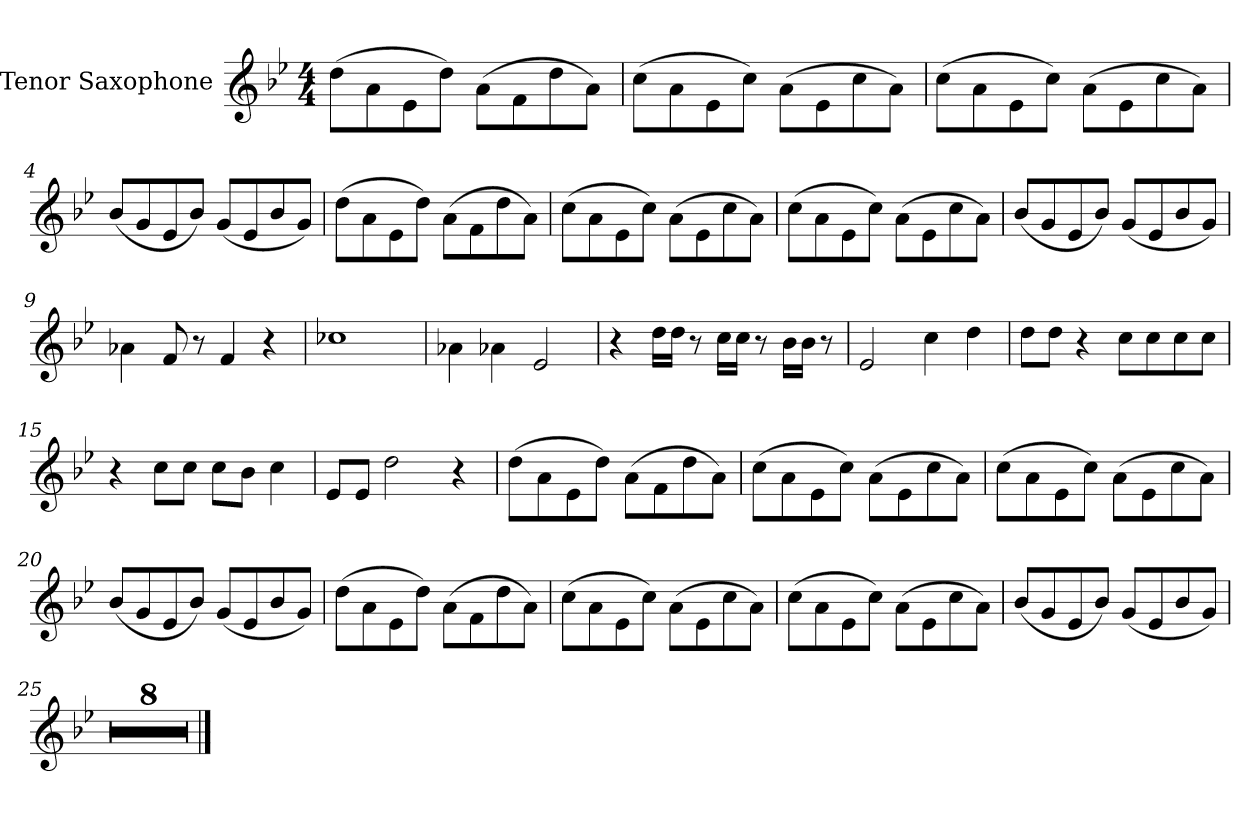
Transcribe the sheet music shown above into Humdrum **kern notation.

**kern
*part1
*staff1
*I"Tenor Saxophone
*I'T. Sax.
*clefG2
*ITrd8c14
*k[b-e-]
*B-:
*M4/4
=1
(8d\L
8A\
8E-\
8d\J)
(8A\L
8F\
8d\
8A\J)
=2
(8c\L
8A\
8E-\
8c\J)
(8A\L
8E-\
8c\
8A\J)
=3
(8c\L
8A\
8E-\
8c\J)
(8A\L
8E-\
8c\
8A\J)
=4
(8B-/L
8G/
8E-/
8B-/J)
(8G/L
8E-/
8B-/
8G/J)
!!LO:LB:g=z
=5
(8d\L
8A\
8E-\
8d\J)
(8A\L
8F\
8d\
8A\J)
=6
(8c\L
8A\
8E-\
8c\J)
(8A\L
8E-\
8c\
8A\J)
=7
(8c\L
8A\
8E-\
8c\J)
(8A\L
8E-\
8c\
8A\J)
=8
(8B-/L
8G/
8E-/
8B-/J)
(8G/L
8E-/
8B-/
8G/J)
=9
4A-X\
8F/
8r
4F/
4r
=10
1c-X
!!LO:LB:g=z
=11
4A-X\
4A-X\
2E-/
=12
4r
16d\LL
16d\JJ
8r
16c\LL
16c\JJ
8r
16B-\LL
16B-\JJ
8r
=13
2E-/
4c\
4d\
=14
8d\L
8d\J
4r
8c\L
8c\
8c\
8c\J
=15
4r
8c\L
8c\J
8c\L
8B-\J
4c\
=16
8E-/L
8E-/J
2d\
4r
!!LO:LB:g=z
=17
(8d\L
8A\
8E-\
8d\J)
(8A\L
8F\
8d\
8A\J)
=18
(8c\L
8A\
8E-\
8c\J)
(8A\L
8E-\
8c\
8A\J)
=19
(8c\L
8A\
8E-\
8c\J)
(8A\L
8E-\
8c\
8A\J)
=20
(8B-/L
8G/
8E-/
8B-/J)
(8G/L
8E-/
8B-/
8G/J)
=21
(8d\L
8A\
8E-\
8d\J)
(8A\L
8F\
8d\
8A\J)
!!LO:LB:g=z
=22
(8c\L
8A\
8E-\
8c\J)
(8A\L
8E-\
8c\
8A\J)
=23
(8c\L
8A\
8E-\
8c\J)
(8A\L
8E-\
8c\
8A\J)
=24
(8B-/L
8G/
8E-/
8B-/J)
(8G/L
8E-/
8B-/
8G/J)
=25
1r
=26
1r
=27
1r
=28
1r
=29
1r
=30
1r
=31
1r
=32
1r
==
*-
